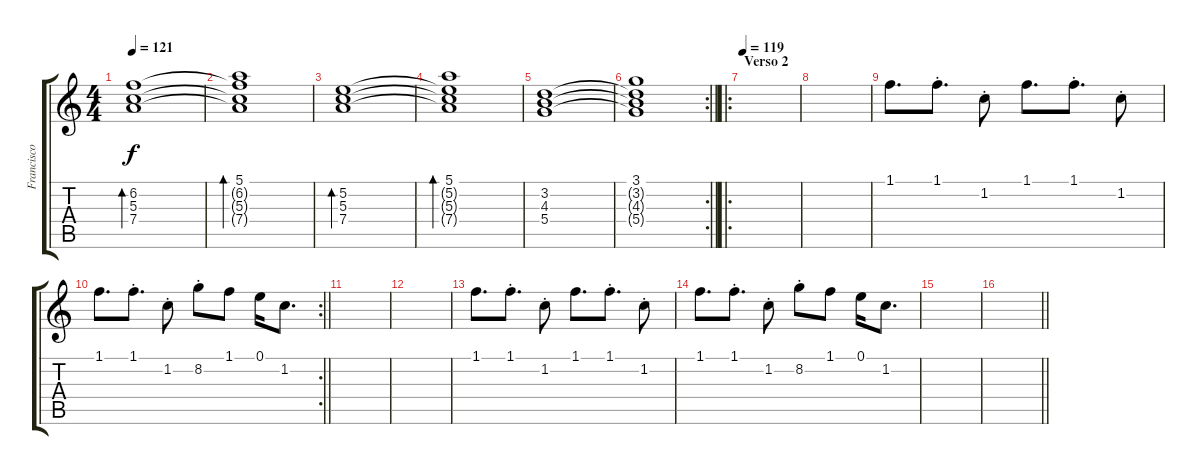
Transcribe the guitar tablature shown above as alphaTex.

\track ("Francisco" "Francisco") {instrument overdrivenguitar}
\staff {score tabs}
\tuning (E4 B3 G3 D3 A2 E2) {hide}
\ts (4 4)
\tempo 121
\clef g2
\ks c
(6.2 5.3 7.4).1{bd 480 dy f} |
(5.1 6.2{t} 5.3{t} 7.4{t}).1{bd 480} |
(5.2 5.3 7.4).1{bd 480} |
(5.1 5.2{t} 5.3{t} 7.4{t}).1{bd 480} |
(3.2 4.3 5.4).1 |
\rc 2
\barLineRight lightlight
(3.1 3.2{t} 4.3{t} 5.4{t}).1 |
\ro
\section ("" "Verso 2")
\tempo 119
|
|
1.1.8{d volume 14 balance 2 instrument overdrivenguitar} 1.1{st}.8{d} 1.2{st}.8 1.1.8{d} 1.1{st}.8{d} 1.2{st}.8 |
\rc 2
\barLineRight lightlight
1.1.8{d} 1.1{st}.8{d} 1.2{st}.8 8.2{st}.8 1.1.8 0.1.16 1.2.8{d} |
|
|
1.1.8{d volume 14 balance 2 instrument overdrivenguitar} 1.1{st}.8{d} 1.2{st}.8 1.1.8{d} 1.1{st}.8{d} 1.2{st}.8 |
1.1.8{d} 1.1{st}.8{d} 1.2{st}.8 8.2{st}.8 1.1.8 0.1.16 1.2.8{d} |
|
\barLineRight lightlight
